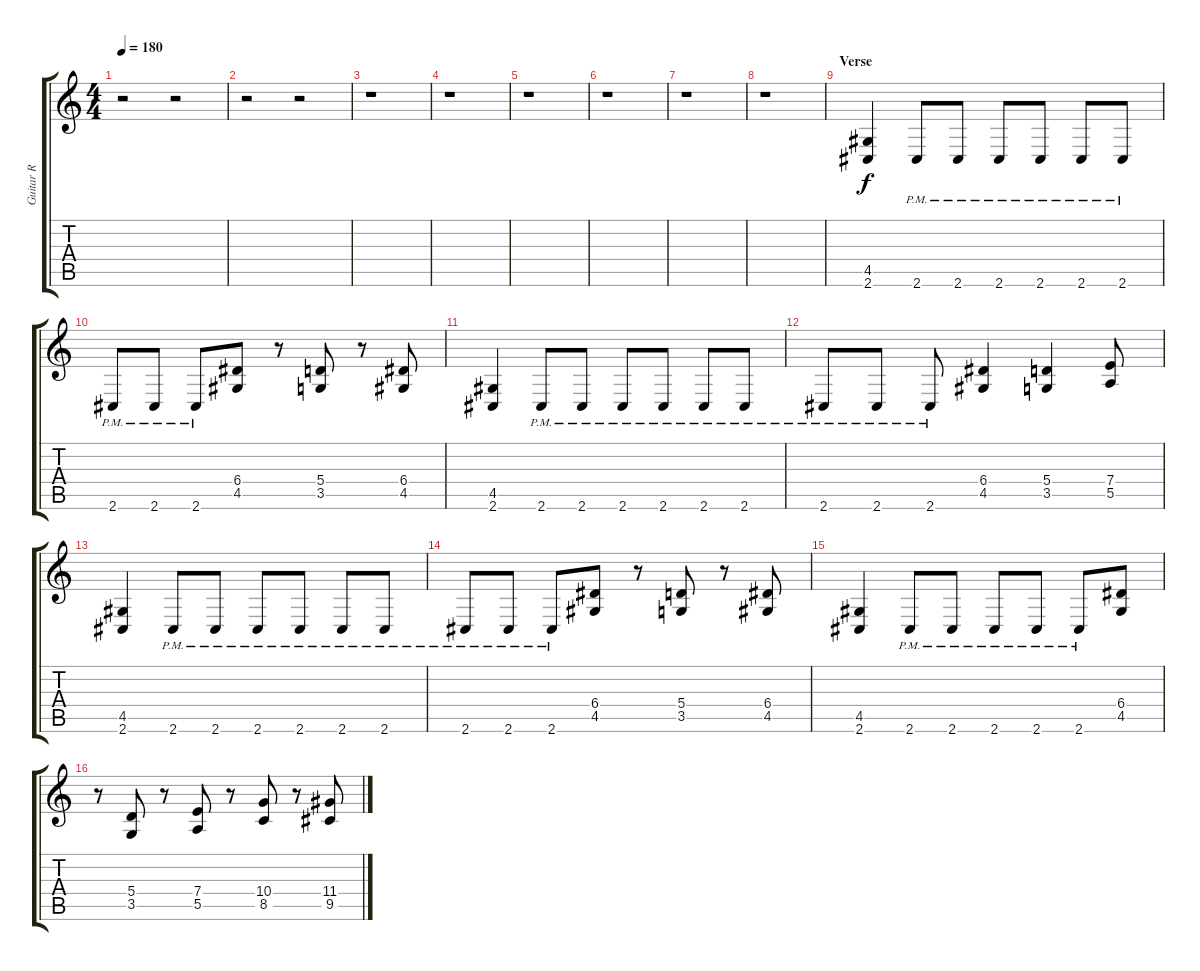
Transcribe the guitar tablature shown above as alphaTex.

\track ("Guitar R" "Guitar R") {instrument distortionguitar}
\staff {score tabs}
\tuning (B3 Gb3 D3 A2 E2 B1) {hide}
\ts (4 4)
\tempo 180
\clef g2
\ks c
r.2{dy f} r.2 |
r.2 r.2 |
r.1 |
r.1 |
r.1 |
r.1 |
r.1 |
r.1 |
\section ("" "Verse")
(4.5 2.6).4 2.6{pm}.8 2.6{pm}.8 2.6{pm}.8 2.6{pm}.8 2.6{pm}.8 2.6{pm}.8 |
2.6{pm}.8 2.6{pm}.8 2.6{pm}.8 (6.4 4.5).8 r.8 (5.4 3.5).8 r.8 (6.4 4.5).8 |
(4.5 2.6).4 2.6{pm}.8 2.6{pm}.8 2.6{pm}.8 2.6{pm}.8 2.6{pm}.8 2.6{pm}.8 |
2.6{pm}.8 2.6{pm}.8 2.6{pm}.8 (6.4 4.5).4 (5.4 3.5).4 (7.4 5.5).8 |
(4.5 2.6).4 2.6{pm}.8 2.6{pm}.8 2.6{pm}.8 2.6{pm}.8 2.6{pm}.8 2.6{pm}.8 |
2.6{pm}.8 2.6{pm}.8 2.6{pm}.8 (6.4 4.5).8 r.8 (5.4 3.5).8 r.8 (6.4 4.5).8 |
(4.5 2.6).4 2.6{pm}.8 2.6{pm}.8 2.6{pm}.8 2.6{pm}.8 2.6{pm}.8 (6.4 4.5).8 |
r.8 (5.4 3.5).8 r.8 (7.4 5.5).8 r.8 (10.4 8.5).8 r.8 (11.4 9.5).8
